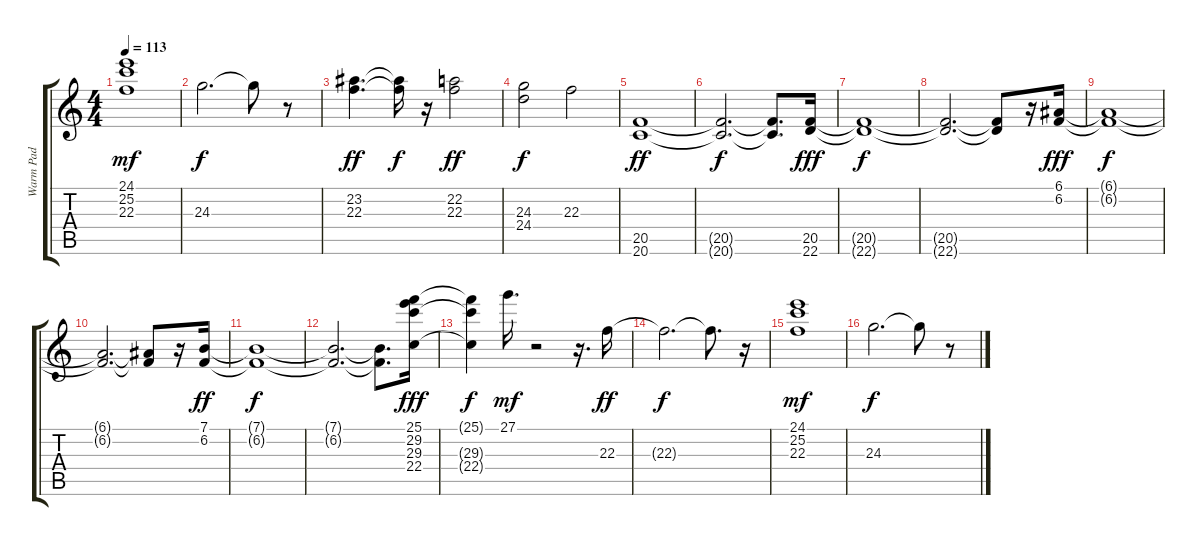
\track ("Warm Pad" "Warm Pad") {instrument pad2warm}
\staff {score tabs}
\tuning (E4 B3 G3 D3 A2 E2) {hide}
\ts (4 4)
\tempo 113
\clef g2
\ks c
(24.1 25.2 22.3).1{dy mf} |
24.3.2{d dy f} 24.3{t}.8 r.8 |
(23.2 22.3).4{d dy ff} (23.2{t} 22.3{t}).16{dy f} r.16 (22.2 22.3).2{dy ff} |
(24.3 24.4).2{dy f} 22.3.2 |
(20.5 20.6).1{dy ff} |
(20.5{t} 20.6{t}).2{d dy f} (20.5{t} 20.6{t}).8{d} (20.5 22.6).16{dy fff} |
(20.5{t} 22.6{t}).1{dy f} |
(20.5{t} 22.6{t}).2{d} (20.5{t} 22.6{t}).8 r.16 (6.1 6.2).16{dy fff} |
(6.1{t} 6.2{t}).1{dy f} |
(6.1{t} 6.2{t}).2{d} (6.1{t} 6.2{t}).8 r.16 (7.1 6.2).16{dy ff} |
(7.1{t} 6.2{t}).1{dy f} |
(7.1{t} 6.2{t}).2{d} (7.1{t} 6.2{t}).8{d} (25.1 29.2 29.3 22.4).16{dy fff} |
(25.1{t} 29.3{t} 22.4{t}).4{dy f} 27.1.16{d dy mf} r.2 r.16{d} 22.3.16{dy ff} |
22.3{t}.2{d dy f} 22.3{t}.8{d} r.16 |
(24.1 25.2 22.3).1{dy mf} |
24.3.2{d dy f} 24.3{t}.8 r.8
